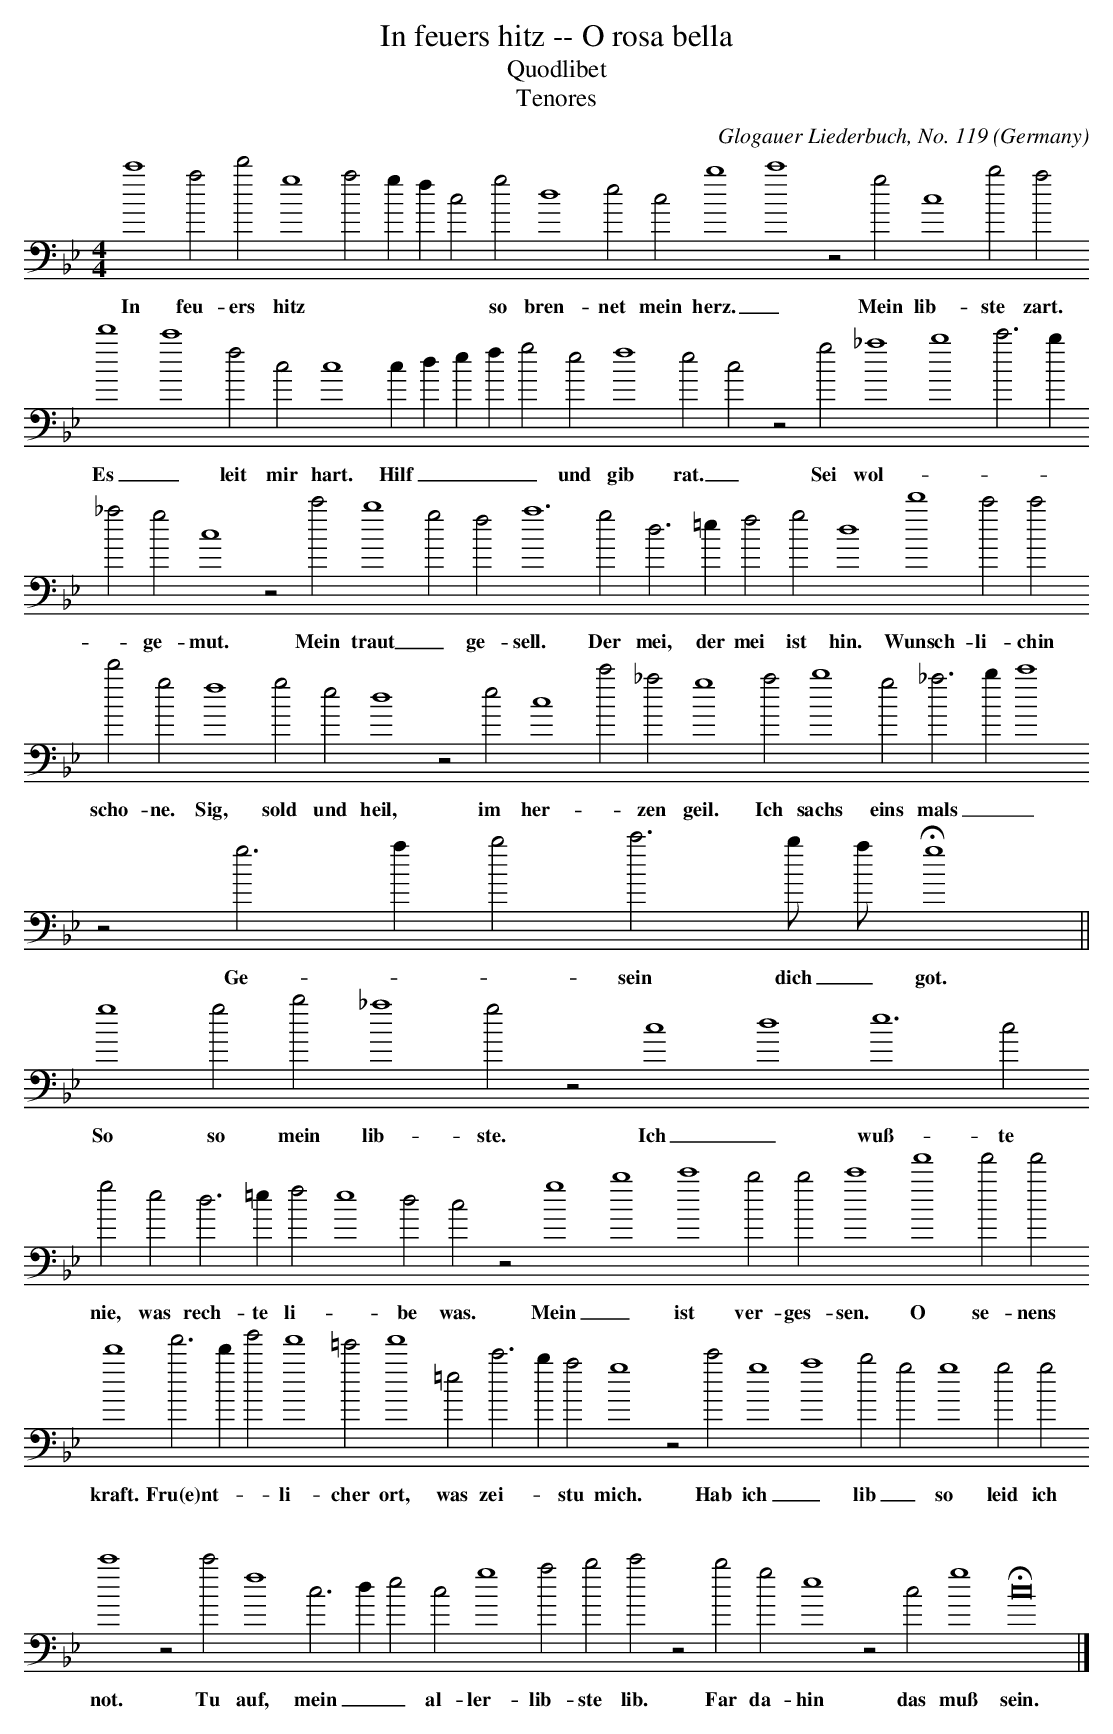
X:1
T:In feuers hitz -- O rosa bella
T:Quodlibet
T:Tenores
C:Glogauer Liederbuch, No. 119
O:Germany
M:4/4
L:1/2
K:C dor clef=bass
c'2 a d' g2 a g/2 f/2 c g d2 e c b2 c'2 z g c2 b a
w:In feu- ers hitz * * * *  so bren- net mein herz. _ Mein lib- ste zart.
d'2 c'2 f c c2 c/2 d/2 e/2 f/2 g e f2 e c z g _a2 b2 c' > b
w:Es _ leit mir hart. Hilf _ _ _ _ und gib rat. _ Sei wol- * * *
_a g c2 z c' b2 g f a3 g d > =e f g d2 d'2 c' c'
w:* ge- mut.  Mein traut _ ge- sell. Der mei, der mei ist hin. Wunsch- li- chin
d' g f2 g e d2 z e c2 c' _a g2 a b2 g _a > b c'2
w:scho- ne. Sig, sold und heil, im her- * zen geil.  Ich sachs eins mals _ _
z g > a b c'3/2 b/4 a/4 Hg2 ||
w:Ge- *  * sein dich _ got.
g2 g b _a2 g z c2 d2 e3 c
w:So so mein lib- ste.  Ich _ wuß- te
g e d > =e f e2 d c z g2 b2 c'2 b b c'2 f'2 f' f'
w:nie, was rech- te li- * be was.  Mein _ ist ver- ges- sen.  O se- nens
d'2 f' > d' g' f'2 =e' f'2 =e c' > b a g2 z c' g2 a2 b g g2 g g
w:kraft. Fru(e)nt- * * li- cher ort, was zei- * stu mich.  Hab ich _ lib _ so leid ich
c'2 z c' f2 c > d e c g2 a b c' z b g e2 z c g2 Hc4 |]
w:not.  Tu auf, mein _ _ al- ler- lib- ste lib.  Far da- hin das muß sein.
